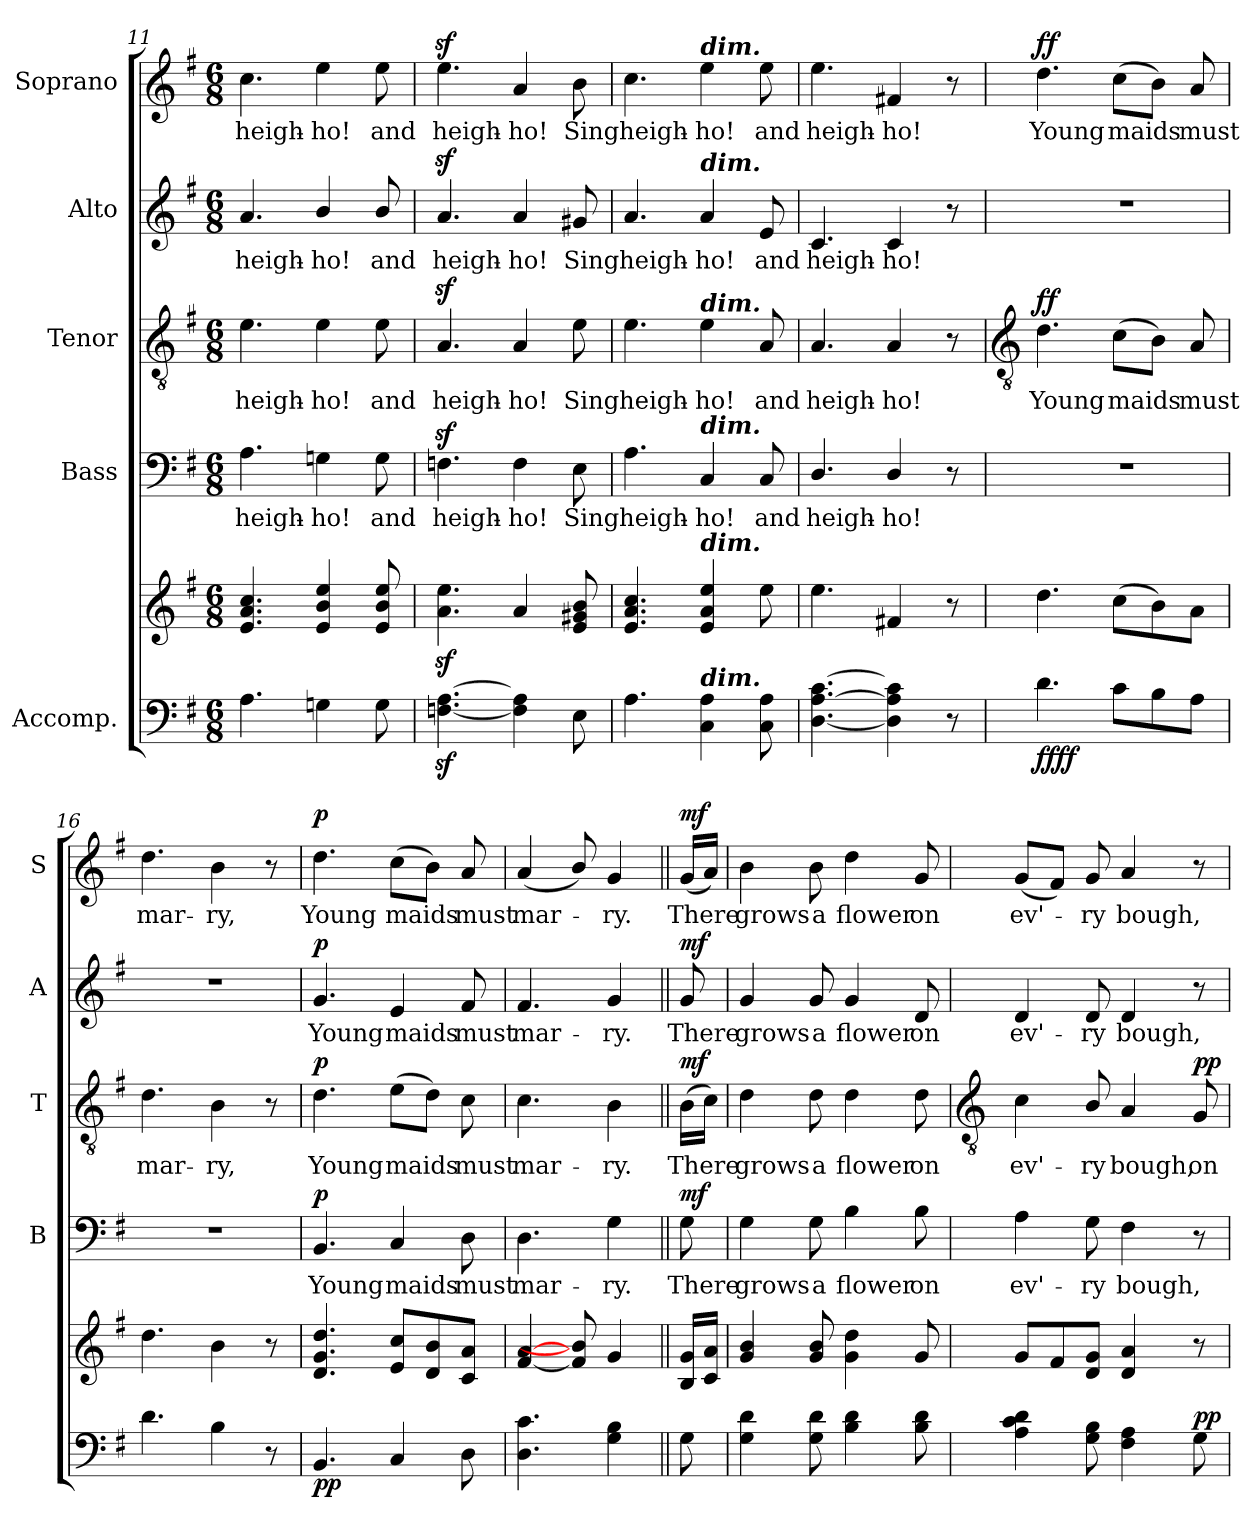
**kern	**kern	**dynam	**kern	**text	**dynam	**kern	**text	**dynam	**kern	**text	**dynam	**kern	**text	**dynam
*part5	*part5	*part5	*part4	*part4	*part4	*part3	*part3	*part3	*part2	*part2	*part2	*part1	*part1	*part1
*staff6	*staff5	*staff5/6	*staff4	*staff4	*staff4	*staff3	*staff3	*staff3	*staff2	*staff2	*staff2	*staff1	*staff1	*staff1
*I"Accomp.	*	*	*I"Bass	*	*	*I"Tenor	*	*	*I"Alto	*	*	*I"Soprano	*	*
*	*	*	*I'B	*	*	*I'T	*	*	*I'A	*	*	*I'S	*	*
*clefF4	*clefG2	*	*clefF4	*	*	*clefGv2	*	*	*clefG2	*	*	*clefG2	*	*
*k[f#]	*k[f#]	*	*k[f#]	*	*	*k[f#]	*	*	*k[f#]	*	*	*k[f#]	*	*
*G:	*G:	*	*G:	*	*	*G:	*	*	*G:	*	*	*G:	*	*
*M6/8	*M6/8	*	*M6/8	*	*	*M6/8	*	*	*M6/8	*	*	*M6/8	*	*
=11	=11	=11	=11	=11	=11	=11	=11	=11	=11	=11	=11	=11	=11	=11
!	!	!	!	!LO:LY:b	!	!	!LO:LY:b	!	!	!LO:LY:b	!	!	!LO:LY:b	!
4.A	4.e 4.a 4.cc	.	4.A	heigh-	.	4.e	heigh-	.	4.a	heigh-	.	4.cc	heigh-	.
!	!	!	!	!LO:LY:b	!	!	!LO:LY:b	!	!	!LO:LY:b	!	!	!LO:LY:b	!
4Gn	4e 4b 4ee	.	4Gn	-ho!	.	4e	-ho!	.	4b/	-ho!	.	4ee	-ho!	.
!	!	!	!	!LO:LY:b	!	!	!LO:LY:b	!	!	!LO:LY:b	!	!	!LO:LY:b	!
8G	8e 8b 8ee	.	8G	and	.	8e	and	.	8b/	and	.	8ee	and	.
=12	=12	=12	=12	=12	=12	=12	=12	=12	=12	=12	=12	=12	=12	=12
!	!	!	!	!LO:LY:b	!	!	!LO:LY:b	!	!	!LO:LY:b	!	!	!LO:LY:b	!
[4.Fnz< [4.Az<	4.az< 4.eez<	.	4.Fnz<	heigh-	.	4.Az<	heigh-	.	4.az<	heigh-	.	4.eez<	heigh-	.
!	!	!	!	!LO:LY:b	!	!	!LO:LY:b	!	!	!LO:LY:b	!	!	!LO:LY:b	!
4F] 4A]	4a	.	4F	-ho!	.	4A	-ho!	.	4a	-ho!	.	4a	-ho!	.
!	!	!	!	!LO:LY:b	!	!	!LO:LY:b	!	!	!LO:LY:b	!	!	!LO:LY:b	!
8E	8e 8g#X 8b	.	8E	Sing	.	8e	Sing	.	8g#X	Sing	.	8b	Sing	.
=13	=13	=13	=13	=13	=13	=13	=13	=13	=13	=13	=13	=13	=13	=13
!	!	!	!	!LO:LY:b	!	!	!LO:LY:b	!	!	!LO:LY:b	!	!	!LO:LY:b	!
4.A	4.e 4.a 4.cc	.	4.A	heigh-	.	4.e	heigh-	.	4.a	heigh-	.	4.cc	heigh-	.
!	!	!	!	!	!	!	!	!	!	!	!	!LO:TX:a:Bi:t=dim.	!	!
!	!	!	!	!	!	!	!	!	!LO:TX:a:Bi:t=dim.	!	!	!	!	!
!	!	!	!	!	!	!LO:TX:a:Bi:t=dim.	!	!	!	!	!	!	!	!
!	!	!	!LO:TX:a:Bi:t=dim.	!	!	!	!	!	!	!	!	!	!	!
!	!LO:TX:a:Bi:t=dim.	!	!	!	!	!	!	!	!	!	!	!	!	!
!LO:TX:a:Bi:t=dim.	!	!	!	!	!	!	!	!	!	!	!	!	!	!
!	!	!	!	!LO:LY:b	!	!	!LO:LY:b	!	!	!LO:LY:b	!	!	!LO:LY:b	!
4C 4A	4e 4a 4ee	.	4C	-ho!	.	4e	-ho!	.	4a	-ho!	.	4ee	-ho!	.
!	!	!	!	!LO:LY:b	!	!	!LO:LY:b	!	!	!LO:LY:b	!	!	!LO:LY:b	!
8C 8A	8ee	.	8C	and	.	8A	and	.	8e	and	.	8ee	and	.
=14	=14	=14	=14	=14	=14	=14	=14	=14	=14	=14	=14	=14	=14	=14
!	!	!	!	!LO:LY:b	!	!	!LO:LY:b	!	!	!LO:LY:b	!	!	!LO:LY:b	!
[4.D\ [4.A\ [4.c\	4.ee	.	4.D/	heigh-	.	4.A	heigh-	.	4.c	heigh-	.	4.ee	heigh-	.
!	!	!	!	!LO:LY:b	!	!	!LO:LY:b	!	!	!LO:LY:b	!	!	!LO:LY:b	!
4D\] 4A\] 4c\]	4f#X	.	4D/	-ho!	.	4A	-ho!	.	4c	-ho!	.	4f#X	-ho!	.
8r	8r	.	8r	.	.	8r	.	.	8r	.	.	8r	.	.
!!LO:LB:g=z
=15	=15	=15	=15	=15	=15	=15	=15	=15	=15	=15	=15	=15	=15	=15
*	*	*	*	*	*	*clefGv2	*	*	*	*	*	*	*	*
!	!	!LO:DY:b=2	!LO:N:vis=1	!	!	!	!LO:LY:b	!	!LO:N:vis=1	!	!	!	!LO:LY:b	!
!	!	!LO:DY:n=1:b	!	!	!	!	!	!LO:DY:b	!	!	!	!	!	!LO:DY:b
4.d	4.dd	ff ff	2.r	.	.	4.d	Young	ff	2.r	.	.	4.dd	Young	ff
!	!	!	!	!	!	!	!LO:LY:b	!	!	!	!	!	!LO:LY:b	!
8cL	(>8ccL	.	.	.	.	(>8cL	maids	.	.	.	.	(>8ccL	maids	.
8B	8b)	.	.	.	.	8BJ)	.	.	.	.	.	8bJ)	.	.
!	!	!	!	!	!	!	!LO:LY:b	!	!	!	!	!	!LO:LY:b	!
8AJ	8aJ	.	.	.	.	8A	must	.	.	.	.	8a	must	.
=16	=16	=16	=16	=16	=16	=16	=16	=16	=16	=16	=16	=16	=16	=16
!	!	!	!LO:N:vis=1	!	!	!	!LO:LY:b	!	!LO:N:vis=1	!	!	!	!LO:LY:b	!
4.d	4.dd	.	2.r	.	.	4.d	mar-	.	2.r	.	.	4.dd	mar-	.
!	!	!	!	!	!	!	!LO:LY:b	!	!	!	!	!	!LO:LY:b	!
4B	4b	.	.	.	.	4B	-ry,	.	.	.	.	4b	-ry,	.
8r	8r	.	.	.	.	8r	.	.	.	.	.	8r	.	.
=17	=17	=17	=17	=17	=17	=17	=17	=17	=17	=17	=17	=17	=17	=17
!	!	!LO:DY:b=2	!	!LO:LY:b	!	!	!LO:LY:b	!	!	!LO:LY:b	!	!	!LO:LY:b	!
!	!	!LO:DY:n=1:b	!	!	!LO:DY:b	!	!	!LO:DY:b	!	!	!LO:DY:b	!	!	!LO:DY:b
4.BB	4.d 4.g 4.dd	p p	4.BB	Young	p	4.d	Young	p	4.g	Young	p	4.dd	Young	p
!	!	!	!	!LO:LY:b	!	!	!LO:LY:b	!	!	!LO:LY:b	!	!	!LO:LY:b	!
4C	8e 8ccL	.	4C	maids	.	(>8eL	maids	.	4e	maids	.	(>8ccL	maids	.
.	8d 8b	.	.	.	.	8dJ)	.	.	.	.	.	8bJ)	.	.
!	!	!	!	!LO:LY:b	!	!	!LO:LY:b	!	!	!LO:LY:b	!	!	!LO:LY:b	!
8D	8c 8aJ	.	8D	must	.	8c	must	.	8f#	must	.	8a	must	.
=18	=18	=18	=18	=18	=18	=18	=18	=18	=18	=18	=18	=18	=18	=18
!	!	!	!	!LO:LY:b	!	!	!LO:LY:b	!	!	!LO:LY:b	!	!	!LO:LY:b	!
4.D 4.c	[4f# [4a	.	4.D	mar-	.	4.c	mar-	.	4.f#	mar-	.	(<4a	mar-	.
.	8f#/] 8b/]	.	.	.	.	.	.	.	.	.	.	8b/)	.	.
!	!	!	!	!LO:LY:b	!	!	!LO:LY:b	!	!	!LO:LY:b	!	!	!LO:LY:b	!
4G 4B	4g	.	4G	-ry.	.	4B	-ry.	.	4g	-ry.	.	4g	ry.	.
=19||	=19||	=19||	=19||	=19||	=19||	=19||	=19||	=19||	=19||	=19||	=19||	=19||	=19||	=19||
!	!	!LO:DY:b=2	!	!LO:LY:b	!	!	!LO:LY:b	!	!	!LO:LY:b	!	!	!LO:LY:b	!
!	!	!LO:DY:n=1:b	!	!	!LO:DY:b	!	!	!LO:DY:b	!	!	!LO:DY:b	!	!	!LO:DY:b
8G	16B 16gLL	mf mf	8G	There	mf	(>16BLL	There	mf	8g	There	mf	(<16gLL	There	mf
.	16c 16aJJ	.	.	.	.	16cJJ)	.	.	.	.	.	16aJJ)	.	.
=20	=20	=20	=20	=20	=20	=20	=20	=20	=20	=20	=20	=20	=20	=20
!	!	!	!	!LO:LY:b	!	!	!LO:LY:b	!	!	!LO:LY:b	!	!	!LO:LY:b	!
4G 4d	4g 4b	.	4G	grows	.	4d	grows	.	4g	grows	.	4b	grows	.
!	!	!	!	!LO:LY:b	!	!	!LO:LY:b	!	!	!LO:LY:b	!	!	!LO:LY:b	!
8G 8d	8g 8b	.	8G	a	.	8d	a	.	8g	a	.	8b	a	.
!	!	!	!	!LO:LY:b	!	!	!LO:LY:b	!	!	!LO:LY:b	!	!	!LO:LY:b	!
4B 4d	4g 4dd	.	4B	flower	.	4d	flower	.	4g	flower	.	4dd	flower	.
!	!	!	!	!LO:LY:b	!	!	!LO:LY:b	!	!	!LO:LY:b	!	!	!LO:LY:b	!
8B 8d	8g	.	8B	on	.	8d	on	.	8d	on	.	8g	on	.
!!LO:LB:g=z
=21	=21	=21	=21	=21	=21	=21	=21	=21	=21	=21	=21	=21	=21	=21
*	*	*	*	*	*	*clefGv2	*	*	*	*	*	*	*	*
!	!	!	!	!LO:LY:b	!	!	!LO:LY:b	!	!	!LO:LY:b	!	!	!LO:LY:b	!
4A 4c 4d	8gL	.	4A	ev'-	.	4c	ev'-	.	4d	ev'-	.	(<8gL	ev'-	.
.	8f#	.	.	.	.	.	.	.	.	.	.	8f#J)	.	.
!	!	!	!	!LO:LY:b	!	!	!LO:LY:b	!	!	!LO:LY:b	!	!	!LO:LY:b	!
8G 8B	8d 8gJ	.	8G	-ry	.	8B/	-ry	.	8d	-ry	.	8g	ry	.
!	!	!	!	!LO:LY:b	!	!	!LO:LY:b	!	!	!LO:LY:b	!	!	!LO:LY:b	!
4F# 4A	4d 4a	.	4F#	bough,	.	4A	bough,	.	4d	bough,	.	4a	bough,	.
!	!	!LO:DY:a=2	!	!	!	!	!LO:LY:b	!LO:DY:b	!	!	!	!	!	!
8G	8r	pp	8r	.	.	8G	on	pp	8r	.	.	8r	.	.
=	=	=	=	=	=	=	=	=	=	=	=	=	=	=
*-	*-	*-	*-	*-	*-	*-	*-	*-	*-	*-	*-	*-	*-	*-
